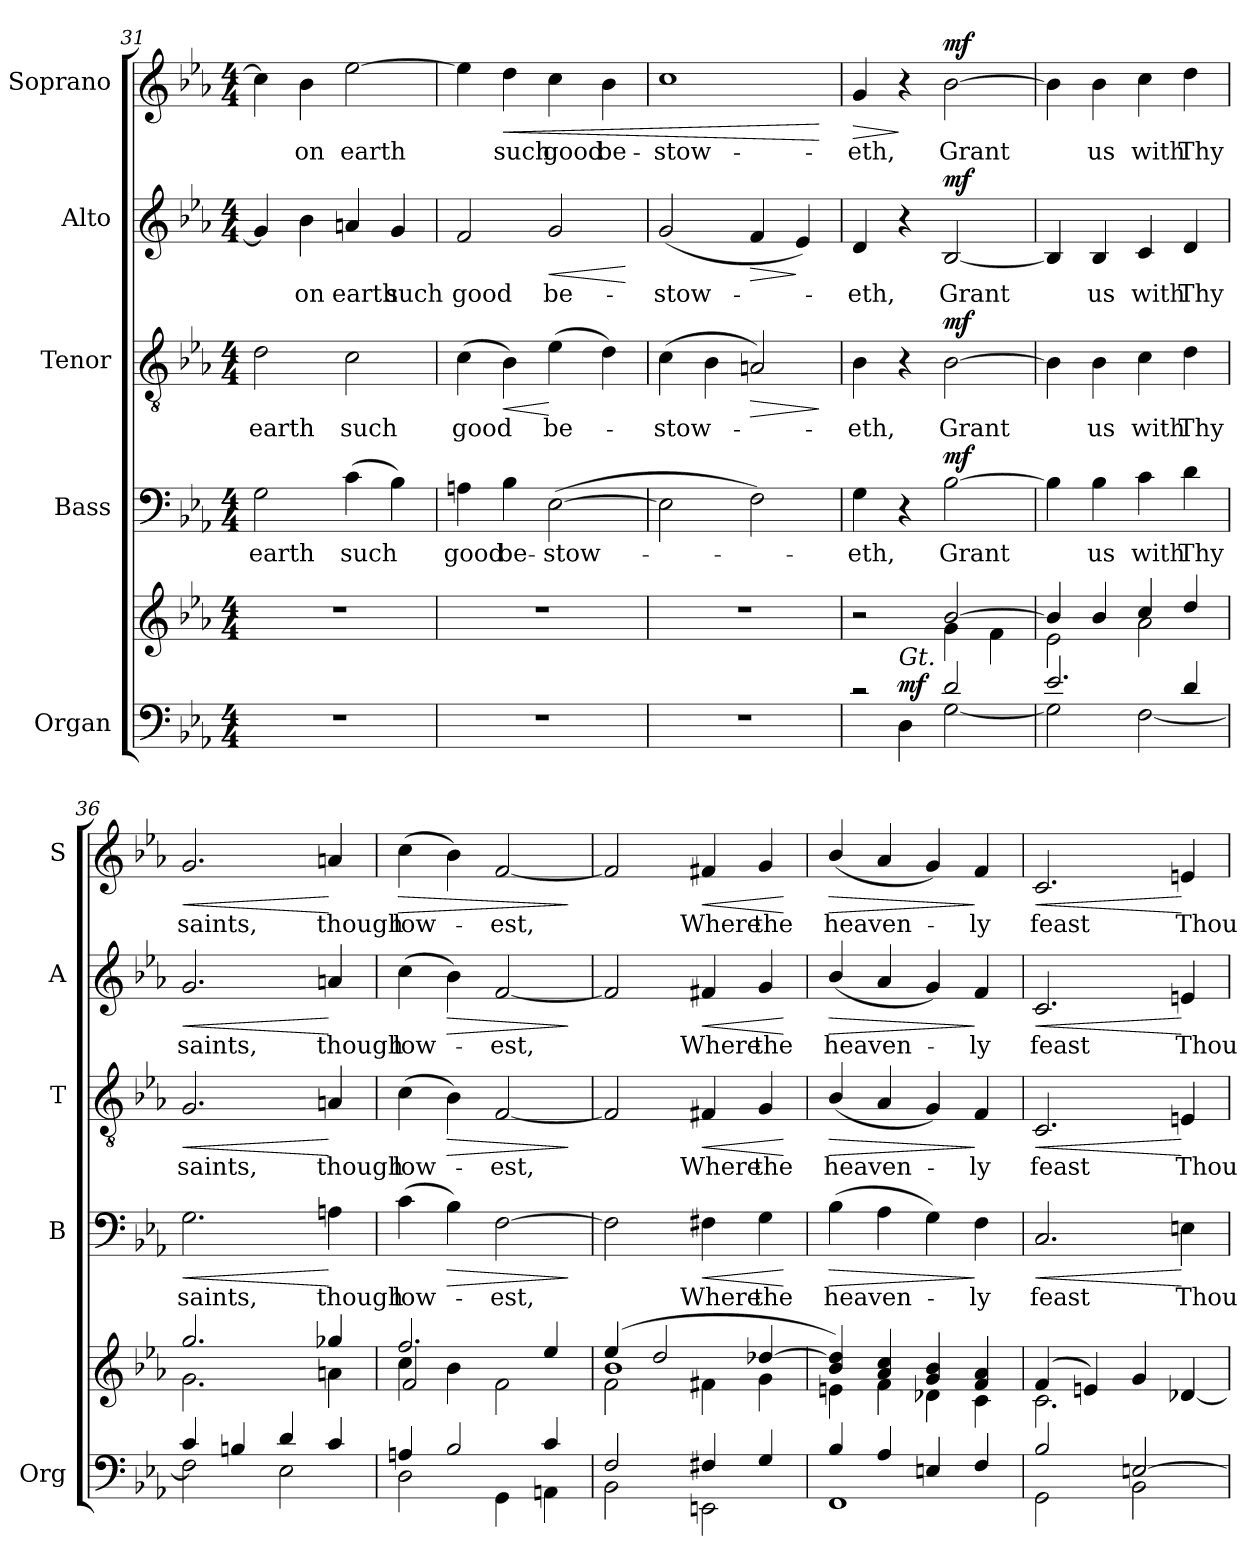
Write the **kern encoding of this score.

**kern	**kern	**dynam	**kern	**text	**dynam	**kern	**text	**dynam	**kern	**text	**dynam	**kern	**text	**dynam
*part5	*part5	*part5	*part4	*part4	*part4	*part3	*part3	*part3	*part2	*part2	*part2	*part1	*part1	*part1
*staff6	*staff5	*staff5/6	*staff4	*staff4	*staff4	*staff3	*staff3	*staff3	*staff2	*staff2	*staff2	*staff1	*staff1	*staff1
*I"Organ	*	*	*I"Bass	*	*	*I"Tenor	*	*	*I"Alto	*	*	*I"Soprano	*	*
*I'Org	*	*	*I'B	*	*	*I'T	*	*	*I'A	*	*	*I'S	*	*
*clefF4	*clefG2	*	*clefF4	*	*	*clefGv2	*	*	*clefG2	*	*	*clefG2	*	*
*k[b-e-a-]	*k[b-e-a-]	*	*k[b-e-a-]	*	*	*k[b-e-a-]	*	*	*k[b-e-a-]	*	*	*k[b-e-a-]	*	*
*E-:	*E-:	*	*E-:	*	*	*E-:	*	*	*E-:	*	*	*E-:	*	*
*M4/4	*M4/4	*	*M4/4	*	*	*M4/4	*	*	*M4/4	*	*	*M4/4	*	*
=31	=31	=31	=31	=31	=31	=31	=31	=31	=31	=31	=31	=31	=31	=31
!	!	!	!	!LO:LY:b	!	!	!LO:LY:b	!	!	!	!	!	!	!
1r	1r	.	2G\	earth	.	2d\	earth	.	4g/]	.	.	4cc\]	.	.
!	!	!	!	!	!	!	!	!	!	!LO:LY:b	!	!	!LO:LY:b	!
.	.	.	.	.	.	.	.	.	4b-\	on	.	4b-\	on	.
!	!	!	!	!LO:LY:b	!	!	!LO:LY:b	!	!	!LO:LY:b	!	!	!LO:LY:b	!
.	.	.	(>4c\	such	.	2c\	such	.	4an/	earth	.	[2ee-\	earth	.
!	!	!	!	!	!	!	!	!	!	!LO:LY:b	!	!	!	!
.	.	.	4B-\)	.	.	.	.	.	4g/	such	.	.	.	.
!!LO:LB:g=z
=32	=32	=32	=32	=32	=32	=32	=32	=32	=32	=32	=32	=32	=32	=32
!	!	!	!	!LO:LY:b	!	!	!LO:LY:b	!	!	!LO:LY:b	!	!	!	!
1r	1r	.	4An\	good	.	(>4c\	good	.	2f/	good	.	4ee-\]	.	.
!	!	!	!	!LO:LY:b	!	!	!	!LO:HP:b	!	!	!	!	!LO:LY:b	!LO:HP:b
.	.	.	4B-\	be-	.	4B-\)	.	<	.	.	.	4dd\	such	<
!	!	!	!	!LO:LY:b	!	!	!LO:LY:b	!	!	!LO:LY:b	!LO:HP:b	!	!LO:LY:b	!
.	.	.	(>[2E-\	-stow-	.	(>4e-\	be-	[	2g/	be-	<	4cc\	good	.
!	!	!	!	!	!	!	!	!	!	!	!	!	!LO:LY:b	!
.	.	.	.	.	.	4d\)	.	.	.	.	.	4b-\	be-	.
.	.	.	.	.	.	.	.	.	.	.	[	.	.	.
=33	=33	=33	=33	=33	=33	=33	=33	=33	=33	=33	=33	=33	=33	=33
!	!	!	!	!	!	!	!LO:LY:b	!	!	!LO:LY:b	!	!	!LO:LY:b	!
1r	1r	.	2E-\]	.	.	(>4c\	-stow-	.	(<2g/	-stow-	.	1cc	-stow-	.
.	.	.	.	.	.	4B-\	.	.	.	.	.	.	.	.
!	!	!	!	!	!	!	!	!LO:HP:b	!	!	!LO:HP:b	!	!	!
.	.	.	2F\)	.	.	2An/)	.	>	4f/	.	>	.	.	.
.	.	.	.	.	.	.	.	.	4e-/)	.	]	.	.	.
.	.	.	.	.	.	.	.	]	.	.	.	.	.	[
=34	=34	=34	=34	=34	=34	=34	=34	=34	=34	=34	=34	=34	=34	=34
*^	*^	*	*	*	*	*	*	*	*	*	*	*	*	*
!	!	!	!	!	!	!LO:LY:b	!	!	!LO:LY:b	!	!	!LO:LY:b	!	!	!LO:LY:b	!LO:HP:b
2r	4ryy	2r	2ryy	.	4G\	-eth,	.	4B-\	-eth,	.	4d/	-eth,	.	4g/	-eth,	>
!	!LO:TX:a:i:t=Gt.	!	!	!	!	!	!	!	!	!	!	!	!	!	!	!
!	!	!	!	!LO:DY:a=2	!	!	!	!	!	!	!	!	!	!	!	!
.	4D\	.	.	mf	4r	.	.	4r	.	.	4r	.	.	4r	.	]
!	!	!	!	!	!	!LO:LY:b	!LO:DY:a	!	!LO:LY:b	!LO:DY:a	!	!LO:LY:b	!LO:DY:a	!	!LO:LY:b	!LO:DY:a
2d/	[<2G\	[>2b-/	4g\	.	[2B-\	Grant	mf	[2B-\	Grant	mf	[2B-/	Grant	mf	[2b-\	Grant	mf
.	.	.	4f\	.	.	.	.	.	.	.	.	.	.	.	.	.
=35	=35	=35	=35	=35	=35	=35	=35	=35	=35	=35	=35	=35	=35	=35	=35	=35
2.e-/	2G\]	4b-/]	2e-\	.	4B-\]	.	.	4B-\]	.	.	4B-/]	.	.	4b-\]	.	.
!	!	!	!	!	!	!LO:LY:b	!	!	!LO:LY:b	!	!	!LO:LY:b	!	!	!LO:LY:b	!
.	.	4b-/	.	.	4B-\	us	.	4B-\	us	.	4B-/	us	.	4b-\	us	.
!	!	!	!	!	!	!LO:LY:b	!	!	!LO:LY:b	!	!	!LO:LY:b	!	!	!LO:LY:b	!
.	[<2F\	4cc/	2a-\	.	4c\	with	.	4c\	with	.	4c/	with	.	4cc\	with	.
!	!	!	!	!	!	!LO:LY:b	!	!	!LO:LY:b	!	!	!LO:LY:b	!	!	!LO:LY:b	!
4d/	.	4dd/	.	.	4d\	Thy	.	4d\	Thy	.	4d/	Thy	.	4dd\	Thy	.
=36	=36	=36	=36	=36	=36	=36	=36	=36	=36	=36	=36	=36	=36	=36	=36	=36
!	!	!	!	!	!	!LO:LY:b	!LO:HP:b	!	!LO:LY:b	!LO:HP:b	!	!LO:LY:b	!LO:HP:b	!	!LO:LY:b	!LO:HP:b
4c/	2F\]	2.gg/	2.g\	.	2.G\	saints,	<	2.G/	saints,	<	2.g/	saints,	<	2.g/	saints,	<
4Bn/	.	.	.	.	.	.	.	.	.	.	.	.	.	.	.	.
4d/	2E-\	.	.	.	.	.	.	.	.	.	.	.	.	.	.	.
!	!	!	!	!	!	!LO:LY:b	!	!	!LO:LY:b	!	!	!LO:LY:b	!	!	!LO:LY:b	!
4c/	.	4gg-X/	4an\	.	4An\	though	[	4An/	though	[	4an/	though	[	4an/	though	[
=37	=37	=37	=37	=37	=37	=37	=37	=37	=37	=37	=37	=37	=37	=37	=37	=37
*	*	*	*^	*	*	*	*	*	*	*	*	*	*	*	*	*
!	!	!	!	!	!	!	!LO:LY:b	!	!	!LO:LY:b	!	!	!LO:LY:b	!	!	!LO:LY:b	!LO:HP:b
4An/	2D\	2.ff/	4cc\	2f/	.	(>4c\	low-	.	(>4c\	low-	.	(>4cc\	low-	.	(>4cc\	low-	>
!	!	!	!	!	!	!	!	!LO:HP:b	!	!	!LO:HP:b	!	!	!LO:HP:b	!	!	!
2B-/	.	.	4b-\	.	.	4B-\)	.	>	4B-\)	.	>	4b-\)	.	>	4b-\)	.	.
!	!	!	!	!	!	!	!LO:LY:b	!	!	!LO:LY:b	!	!	!LO:LY:b	!	!	!LO:LY:b	!
.	4GG\	.	2f\	2ryy	.	[2F\	-est,	.	[2F/	-est,	.	[2f/	-est,	.	[2f/	-est,	.
4c/	4AAn\	4ee-/	.	.	.	.	.	.	.	.	.	.	.	.	.	.	.
*v	*v	*	*	*	*	*	*	*	*	*	*	*	*	*	*	*	*
*	*v	*v	*v	*	*	*	*	*	*	*	*	*	*	*	*	*
.	.	.	.	.	]	.	.	]	.	.	]	.	.	]
!!LO:PB:g=z
=38	=38	=38	=38	=38	=38	=38	=38	=38	=38	=38	=38	=38	=38	=38
*^	*^	*	*	*	*	*	*	*	*	*	*	*	*	*
*	*	*	*^	*	*	*	*	*	*	*	*	*	*	*	*	*
2F/	2BB-\	(>4ee-/	1b-	2f\	.	2F\]	.	.	2F/]	.	.	2f/]	.	.	2f/]	.	.
.	.	2dd/	.	.	.	.	.	.	.	.	.	.	.	.	.	.	.
!	!	!	!	!	!	!	!LO:LY:b	!LO:HP:b	!	!LO:LY:b	!LO:HP:b	!	!LO:LY:b	!LO:HP:b	!	!LO:LY:b	!LO:HP:b
4F#X/	2EEn\	.	.	4f#X\	.	4F#X\	Where	<	4F#X/	Where	<	4f#X/	Where	<	4f#X/	Where	<
!	!	!	!	!	!	!	!LO:LY:b	!	!	!LO:LY:b	!	!	!LO:LY:b	!	!	!LO:LY:b	!
4G/	.	[>4dd-X/	.	4g\	.	4G\	the	.	4G/	the	.	4g/	the	.	4g/	the	.
*v	*v	*	*	*	*	*	*	*	*	*	*	*	*	*	*	*	*
*	*v	*v	*v	*	*	*	*	*	*	*	*	*	*	*	*	*
.	.	.	.	.	[	.	.	[	.	.	[	.	.	[
=39	=39	=39	=39	=39	=39	=39	=39	=39	=39	=39	=39	=39	=39	=39
*^	*^	*	*	*	*	*	*	*	*	*	*	*	*	*
!	!	!	!	!	!	!LO:LY:b	!LO:HP:b	!	!LO:LY:b	!LO:HP:b	!	!LO:LY:b	!LO:HP:b	!	!LO:LY:b	!LO:HP:b
4B-/	1FF	4b-/ 4dd-/])	4en\	.	(>4B-\	heaven-	>	(>4B-/	heaven-	>	(>4b-/	heaven-	>	(>4b-/	heaven-	>
4A-/	.	4a-/ 4cc/	4f\	.	4A-\	.	.	4A-/	.	.	4a-/	.	.	4a-/	.	.
4En/	.	4g/ 4b-/	4d-X\	.	4G\)	.	.	4G/)	.	.	4g/)	.	.	4g/)	.	.
!	!	!	!	!	!	!LO:LY:b	!	!	!LO:LY:b	!	!	!LO:LY:b	!	!	!LO:LY:b	!
4F/	.	4f/ 4a-/	4c\	.	4F\	-ly	]	4F/	-ly	]	4f/	-ly	]	4f/	-ly	]
=40	=40	=40	=40	=40	=40	=40	=40	=40	=40	=40	=40	=40	=40	=40	=40	=40
!	!	!	!	!	!	!LO:LY:b	!LO:HP:b	!	!LO:LY:b	!LO:HP:b	!	!LO:LY:b	!LO:HP:b	!	!LO:LY:b	!LO:HP:b
2B-/	2GG\	(>4f/	2.c\	.	2.C/	feast	<	2.C/	feast	<	2.c/	feast	<	2.c/	feast	<
.	.	4en/)	.	.	.	.	.	.	.	.	.	.	.	.	.	.
[>2En/	2BB-\	4g/	.	.	.	.	.	.	.	.	.	.	.	.	.	.
!	!	!	!	!	!	!LO:LY:b	!	!	!LO:LY:b	!	!	!LO:LY:b	!	!	!LO:LY:b	!
.	.	[>4d-X/	4ryy	.	4En\	Thou	[	4En/	Thou	[	4en/	Thou	[	4en/	Thou	[
*v	*v	*	*	*	*	*	*	*	*	*	*	*	*	*	*	*
*	*v	*v	*	*	*	*	*	*	*	*	*	*	*	*	*
=	=	=	=	=	=	=	=	=	=	=	=	=	=	=
*-	*-	*-	*-	*-	*-	*-	*-	*-	*-	*-	*-	*-	*-	*-
